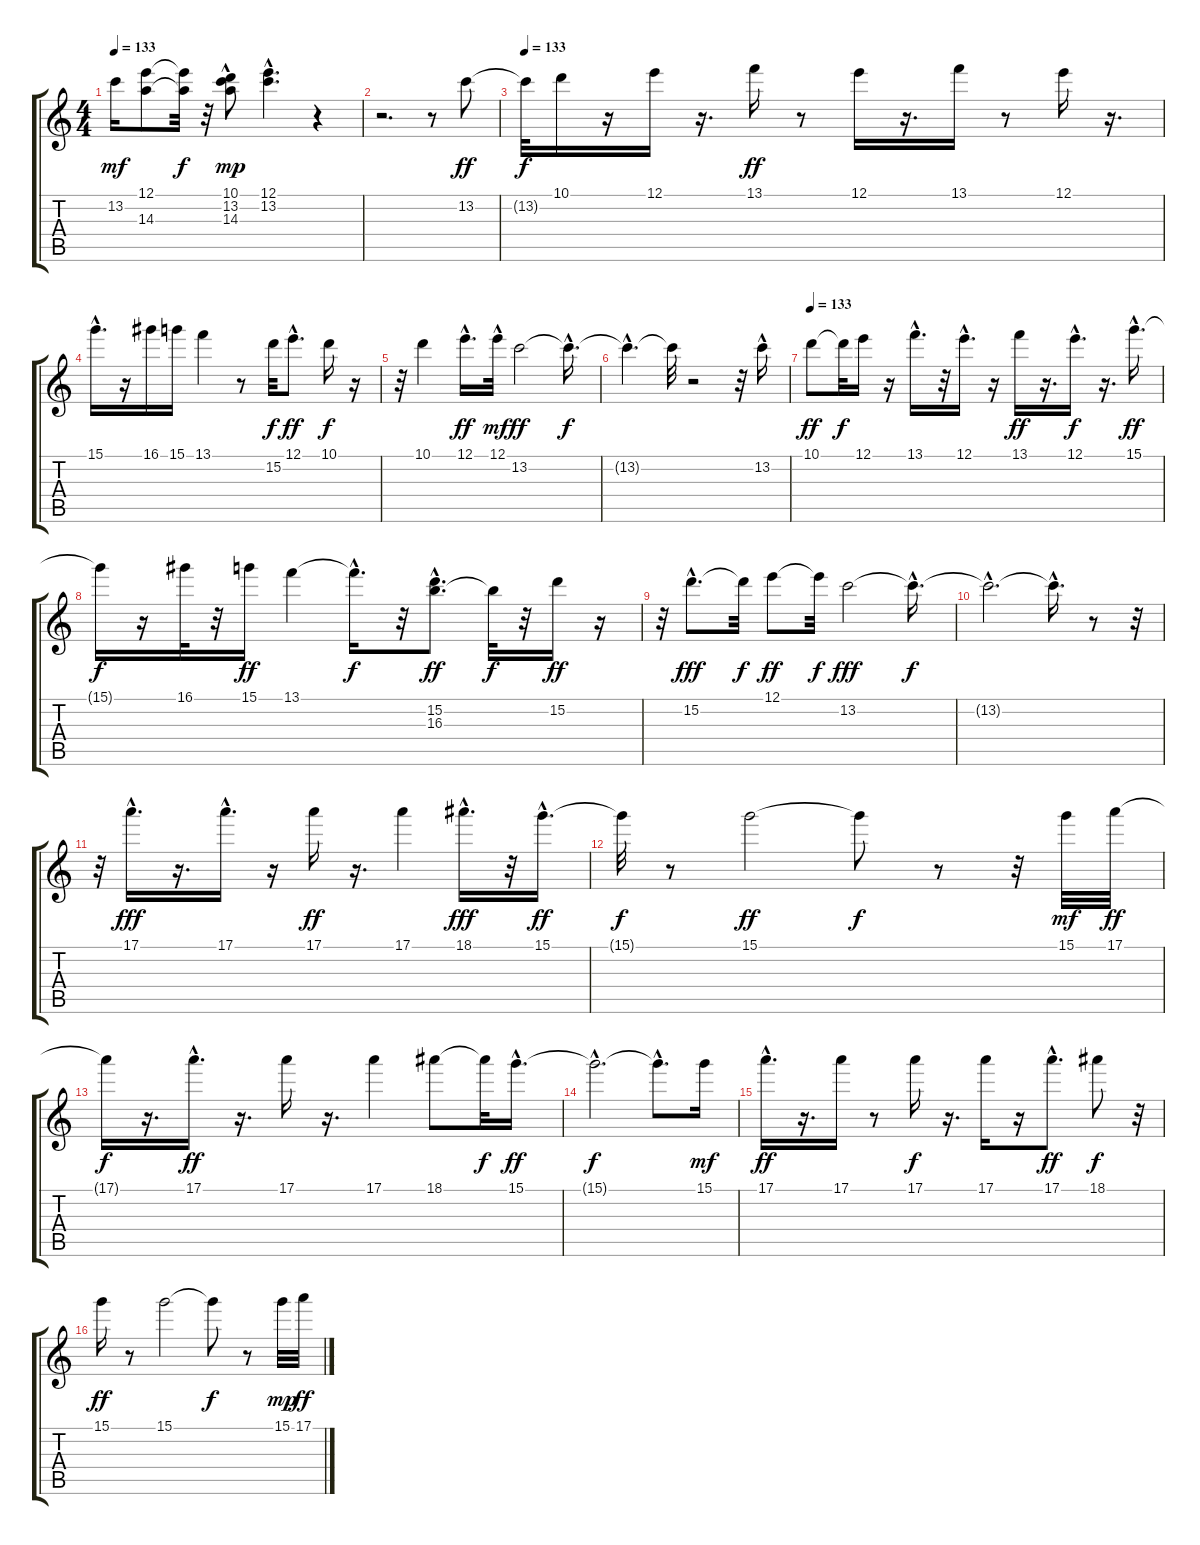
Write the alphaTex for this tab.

\track "" {instrument electricbassfinger}
\staff {score tabs}
\tuning (E4 B3 G3 D3 A2 E2) {hide}
\ts (4 4)
\tempo 133
\clef g2
\ks c
13.2.16{dy mf} (12.1 14.3).8 (12.1{t} 14.3{t}).32{dy f} r.32 (10.1{hac} 13.2 14.3).8{dy mp} (12.1{hac} 13.2{hac}).4{d} r.4 |
r.2{d} r.8 13.2.8{dy ff} |
\tempo 133
13.2{t}.32{dy f} 10.1.16 r.16 12.1.16 r.16{d} 13.1.16{dy ff} r.8 12.1.16 r.16{d} 13.1.16 r.8 12.1.16 r.16{d} |
15.1{hac}.16{d} r.16 16.1.16 15.1.16 13.1.4 r.8 15.2.32{dy f} 12.1{hac}.8{d dy ff} 10.1.16{dy f} r.16 |
r.32 10.1.4 12.1{hac}.16{d dy ff} 12.1{hac}.32{dy mf} 13.2.2{dy ff} 13.2{hac t}.16{d dy f} |
13.2{hac t}.4{d} 13.2{t}.32 r.2 r.32 13.2{hac}.16 |
\tempo 133
10.1.8{dy ff} 10.1{t}.32{dy f} 12.1.16 r.16 13.1{hac}.16{d} r.32 12.1{hac}.16{d} r.16 13.1.16{dy ff} r.16{d} 12.1{hac}.16{d dy f} r.16{d} 15.1{hac}.16{d dy ff} |
15.1{t}.16{dy f} r.16 16.1.32 r.32 15.1.16{dy ff} 13.1.4 13.1{hac t}.16{d dy f} r.32 (15.2 16.3{hac}).8{d dy ff} 16.3{t}.32{dy f} r.32 15.2.16{dy ff} r.16 |
r.32 15.2{hac}.8{d dy fff} 15.2{t}.32{dy f} 12.1.8{dy ff} 12.1{t}.32{dy f} 13.2.2{dy fff} 13.2{hac t}.16{d dy f} |
13.2{hac t}.2{d} 13.2{hac t}.16{d} r.8 r.32 |
r.32 17.1{hac}.16{d dy fff} r.16{d} 17.1{hac}.16{d} r.16 17.1.16{dy ff} r.16{d} 17.1.4 18.1{hac}.16{d dy fff} r.32 15.1{hac}.16{d dy ff} |
15.1{t}.32{dy f} r.8 15.1.2{dy ff} 15.1{t}.8{dy f} r.8 r.32 15.1.32{dy mf} 17.1.32{dy ff} |
17.1{t}.16{dy f} r.16{d} 17.1{hac}.16{d dy ff} r.16{d} 17.1.16 r.16{d} 17.1.4 18.1.8 18.1{t}.32{dy f} 15.1{hac}.16{d dy ff} |
15.1{hac t}.2{d dy f} 15.1{hac t}.8{d} 15.1.16{dy mf} |
17.1{hac}.16{d dy ff} r.16{d} 17.1.16 r.8 17.1.16{dy f} r.16{d} 17.1.16 r.16 17.1{hac}.8{d dy ff} 18.1.8{dy f} r.32 |
15.1.16{dy ff} r.8 15.1.2 15.1{t}.8{dy f} r.8 15.1.32{dy mp} 17.1.32{dy ff}
